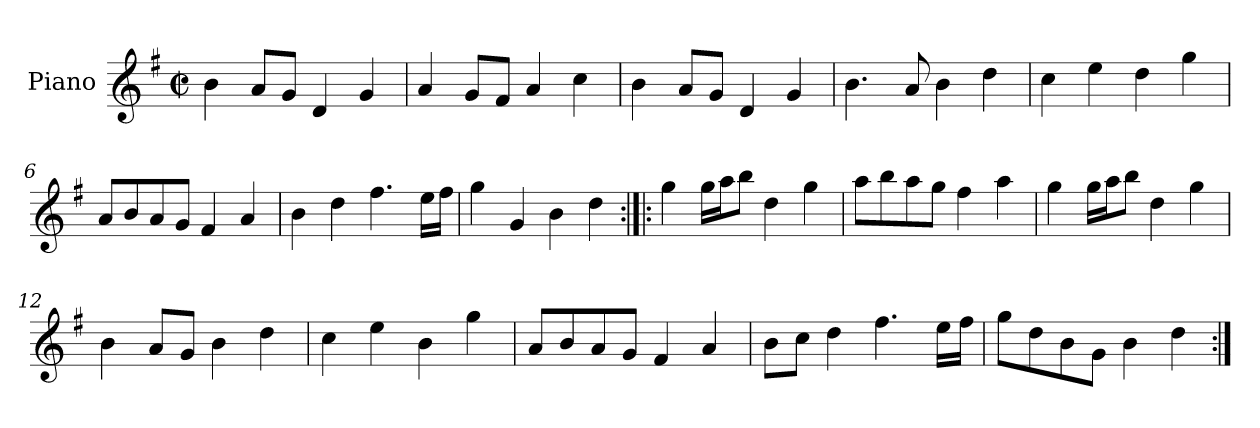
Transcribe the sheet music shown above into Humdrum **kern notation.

**kern
*part1
*staff1
*I"Piano
*I'Pno.
*clefG2
*k[f#]
*M2/2
*met(c|)
=1
4b\
8a/L
8g/J
4d/
4g/
=2
4a/
8g/L
8f#/J
4a/
4cc\
=3
4b\
8a/L
8g/J
4d/
4g/
=4
4.b\
8a/
4b\
4dd\
=5
4cc\
4ee\
4dd\
4gg\
=6
8a/L
8b/
8a/
8g/J
4f#/
4a/
=7
4b\
4dd\
4.ff#\
16ee\LL
16ff#\JJ
=8
4gg\
4g/
4b\
4dd\
=9:|!|:
4gg\
16gg\LL
16aa\J
8bb\J
4dd\
4gg\
=10
8aa\L
8bb\
8aa\
8gg\J
4ff#\
4aa\
=11
4gg\
16gg\LL
16aa\J
8bb\J
4dd\
4gg\
=12
4b\
8a/L
8g/J
4b\
4dd\
=13
4cc\
4ee\
4b\
4gg\
=14
8a/L
8b/
8a/
8g/J
4f#/
4a/
=15
8b\L
8cc\J
4dd\
4.ff#\
16ee\LL
16ff#\JJ
=16
8gg\L
8dd\
8b\
8g\J
4b\
4dd\
=:|!
*-
